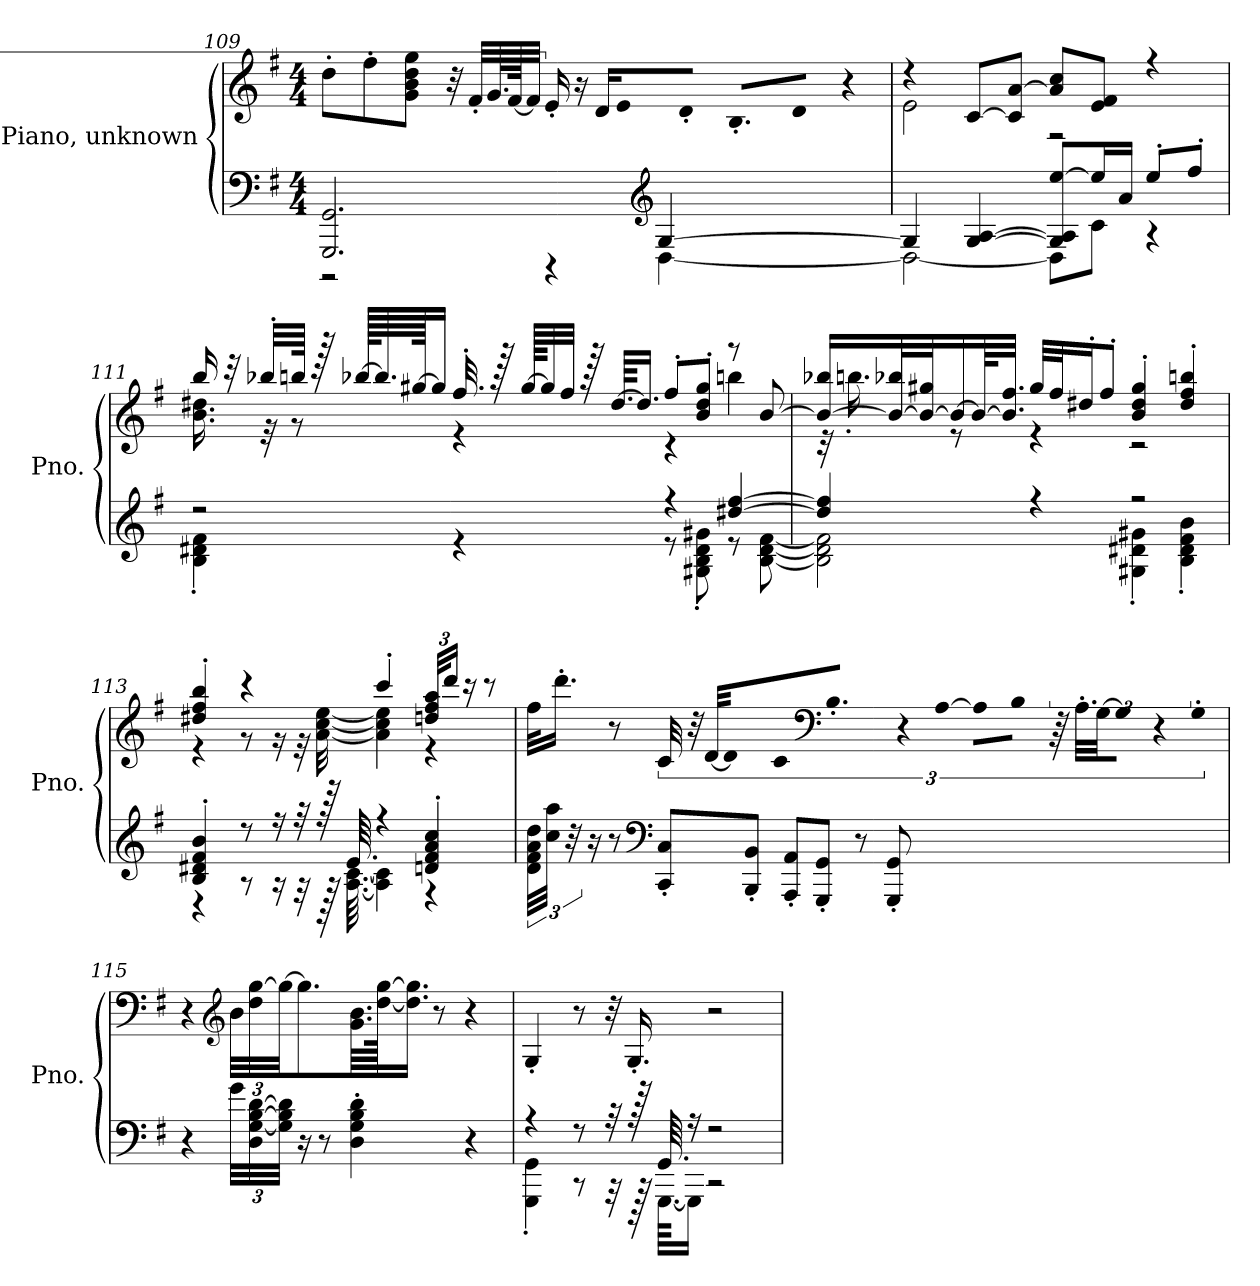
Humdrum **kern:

**kern	**kern
*part1	*part1
*staff2	*staff1
*I"Piano, unknown	*
*I'Pno.	*
!!LO:PB:g=z
*clefF4	*clefG2
*k[f#]	*k[f#]
*M4/4	*M4/4
=109	=109
*^	*
2.GGG/ 2.GG/	2r	8dd'\L
.	.	8ff#'\
.	.	8g\ 8b\ 8dd\ 8gg\J
.	.	32r
.	.	32f#'/LLL
.	.	64.g/L
.	.	[128f#/JK
.	.	32f#/JJJ]
.	4r	24e'/
.	.	24r
.	.	24d/LL
.	.	16e/
.	.	16d'/JJ
*clefG2	*	*
[4G/	[4D\	16.B'/LL
.	.	32d/JJk
.	.	8r
=110	=110	=110
*	*	*^
4G/]	2D\_	4r	2e\
[4G/ [4A/	.	[8c/L	.
.	.	8c/] [8a/J	.
8G/] 8A/] [8ee/L	8D\L]	8a/] 8cc/L	2r
16ee/L]	8c\J	8e/ 8f#/J	.
16a/JJ	.	.	.
8ee'/L	4r	4r	.
8ff#'/J	.	.	.
!!LO:LB:g=z	!!
=111	=111	=111	=111
2r	4B\' 4d#X\' 4f#\'	16bb/	16.b\ 16.dd#X\
.	.	32r	.
.	.	32bb-X'/LLL	32r
.	.	64bbn/JJJk	8r
.	.	128r	.
.	.	[128bb-X/KLLLL	.
.	.	64.bb-/]	.
.	.	[128gg#X/JJK	.
.	.	16gg#/JJ]	.
.	4r	32.ff#'/	4r
.	.	128r	.
.	.	[128gg#/KKLLL	.
.	.	32gg#/]	.
.	.	32ff#/JJJ	.
.	.	128r	.
.	.	[64.dd#/KKLL	.
.	.	16.dd#/JJ]	.
4r	8r	8ff#'/L	4r
.	8G#X\' 8B\' 8d#\' 8g#X\'	8b/' 8dd#/' 8gg#/'J	.
[4dd#X/ [4ff#/	8r	8r	4bbn\
.	[8B\ [8d#\ [8f#\	[8b/	.
!!LO:LB:g=z	!!
=112	=112	=112	=112
4dd#/] 4ff#/]	2B\] 2d#\] 2f#\]	16b/_ 16bb-X/LL	32r
.	.	.	16.bbn'\
.	.	32b/_ 32bb-X/L	.
.	.	32b/_ 32gg#X/J	.
.	.	16b/_	8r
.	.	64b/KL_	.
.	.	32.b/] 32.ff#/JJJ	.
4r	.	32gg#/LLL	4r
.	.	32ff#/J	.
.	.	16dd#X'/J	.
.	.	8ff#'/J	.
2r	4G#X\' 4d#X\' 4g#X\'	4b/' 4dd#/' 4gg#/'	2r
.	4B\' 4d#\' 4f#\' 4b\'	4dd#/' 4ff#/' 4bbn/'	.
=113	=113	=113	=113
4B/' 4d#X/' 4f#/' 4b/'	4r	4dd#X/' 4ff#/' 4bb/'	4r
8r	8r	4r	8r
16r	16r	.	16r
32r	32r	.	32r
128r	128r	.	[32a\ [32cc\ [32ee\
64.e/	[64.A\ [64.c\	.	.
4r	4A\] 4c\]	4ccc'/	4a\] 4cc\] 4ee\]
*	*	*Xbrackettup	*
4dn/' 4f#/' 4a/' 4cc/'	4r	48ddn/ 48ff#/ 48aa/KLL	4r
.	.	24ddd/JJ	.
.	.	16r	.
.	.	8r	.
*v	*v	*	*
*	*v	*v
!!LO:LB:g=z
=114	=114
48d\ 48f#\ 48a\ 48dd\LLL	32ff#\KLL
48cc\ 48aa\JJJ	.
.	16.ddd'\JJ
48r	.
16r	.
8r	8r
*clefF4	*
*	*brackettup
8CC/' 8C/'L	48c/
.	48r
.	[48d/LLL
.	32d/]
.	32c/J
*	*clefF4
8BBB/' 8BB/'J	16.B'/JJ
.	64r
.	[64A\
8AAA/' 8AA/'L	32A\LLL]
.	32B\JJJ
.	96r
.	48.A'\LLL
.	[48G\JJ
8GGG/' 8GG/'J	8G\J]
8r	8r
8GGG/' 8GG/'	8G'\
=115	=115
4r	4r
*	*clefG2
*Xbrackettup	*Xbrackettup
48g\LLL	48b\LLL
48D\ [48G\ [48B\ [48d\	48dd\ [48gg\
48G\] 48B\] 48d\]JJJ	48gg\JJ_
16r	8.gg\]
8r	.
4D\' 4G\' 4B\' 4d\'	64.g\ 64.b\LLL
.	[128dd\ [128gg\JJK
.	16.dd\] 16.gg\]JJ
.	8r
4r	4r
!!LO:LB:g=z
=116	=116
*^	*
4r	4GGG\' 4GG\'	4G'/
8r	8r	8r
32r	32r	32r
128r	128r	16.G'/
64.GG/	[64.GGG\KKLL	.
16r	16GGG\JJ]	.
2r	2r	2r
*v	*v	*
=	=
*-	*-
